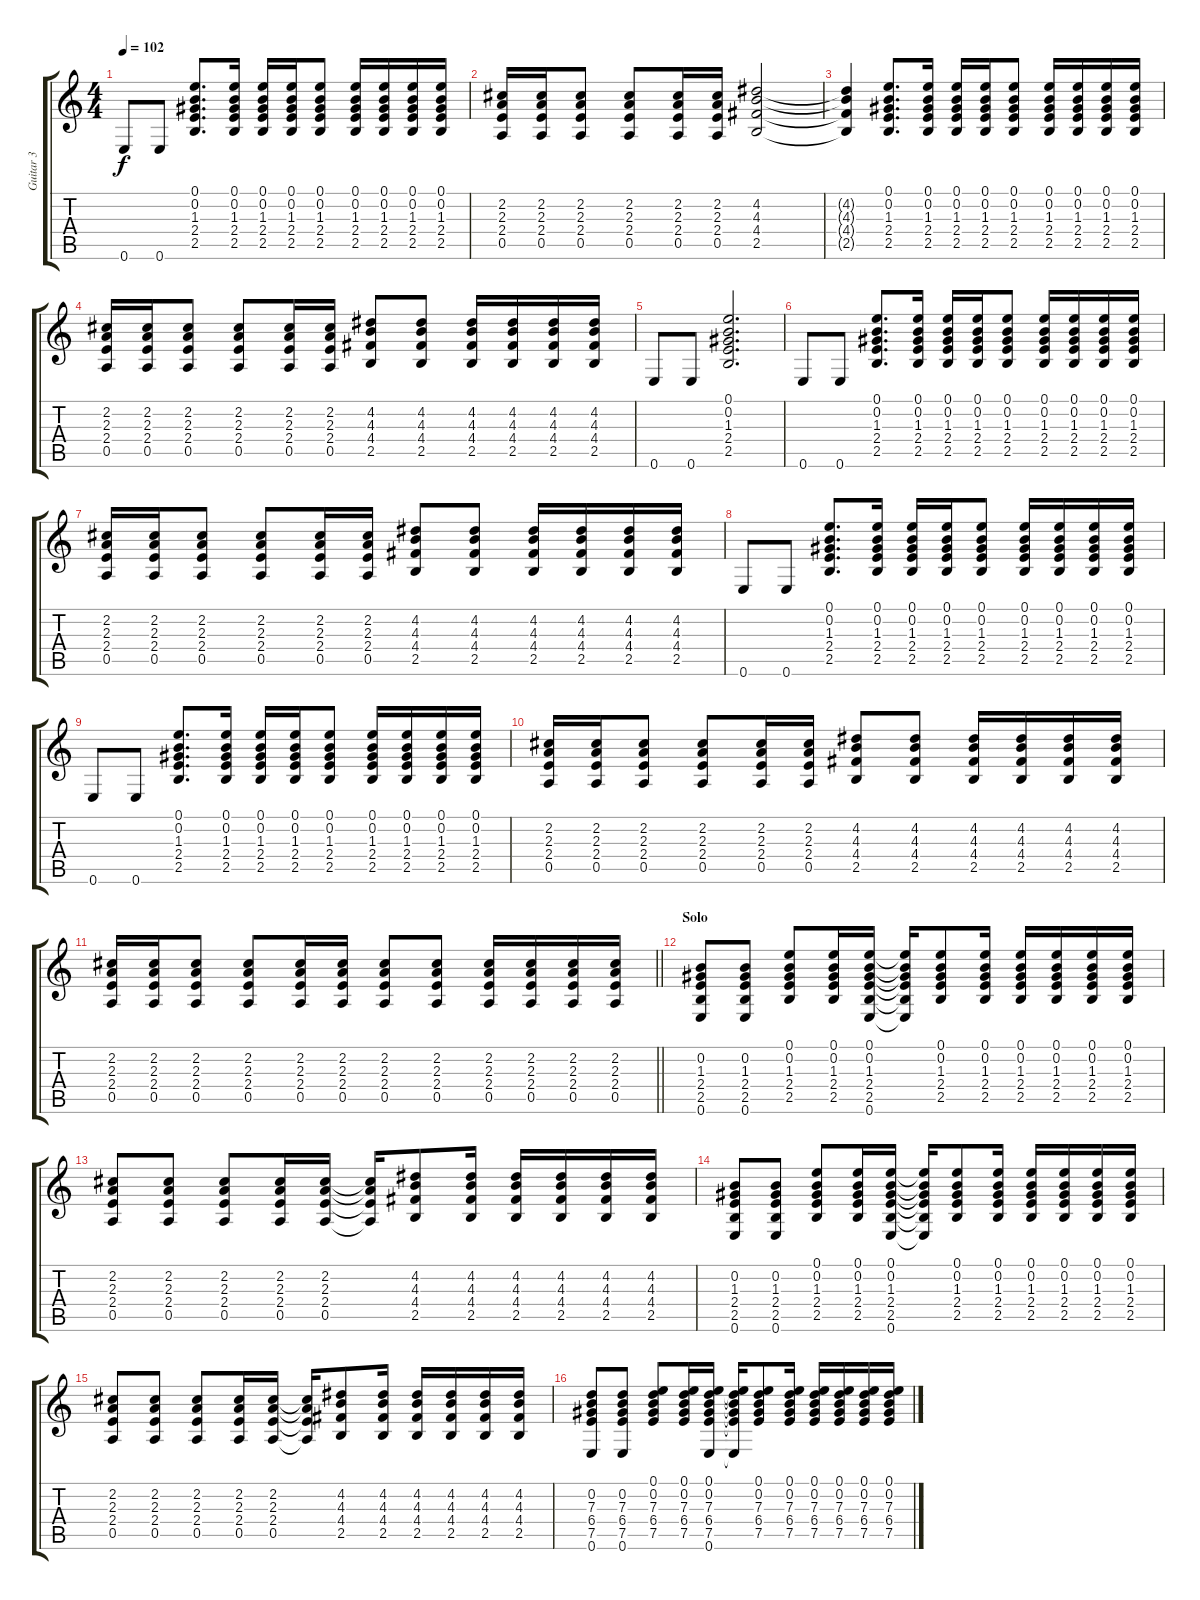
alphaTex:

\track ("Guitar 3" "Guitar 3") {instrument overdrivenguitar}
\staff {score tabs}
\tuning (E4 B3 G3 D3 A2 E2) {hide}
\ts (4 4)
\tempo 102
\clef g2
\ks c
0.6.8{dy f} 0.6.8 (0.1 0.2 1.3 2.4 2.5).8{d} (0.1 0.2 1.3 2.4 2.5).16 (0.1 0.2 1.3 2.4 2.5).16 (0.1 0.2 1.3 2.4 2.5).16 (0.1 0.2 1.3 2.4 2.5).8 (0.1 0.2 1.3 2.4 2.5).16 (0.1 0.2 1.3 2.4 2.5).16 (0.1 0.2 1.3 2.4 2.5).16 (0.1 0.2 1.3 2.4 2.5).16 |
(2.2 2.3 2.4 0.5).16 (2.2 2.3 2.4 0.5).16 (2.2 2.3 2.4 0.5).8 (2.2 2.3 2.4 0.5).8 (2.2 2.3 2.4 0.5).16 (2.2 2.3 2.4 0.5).16 (4.2 4.3 4.4 2.5).2 |
(4.2{t} 4.3{t} 4.4{t} 2.5{t}).4 (0.1 0.2 1.3 2.4 2.5).8{d} (0.1 0.2 1.3 2.4 2.5).16 (0.1 0.2 1.3 2.4 2.5).16 (0.1 0.2 1.3 2.4 2.5).16 (0.1 0.2 1.3 2.4 2.5).8 (0.1 0.2 1.3 2.4 2.5).16 (0.1 0.2 1.3 2.4 2.5).16 (0.1 0.2 1.3 2.4 2.5).16 (0.1 0.2 1.3 2.4 2.5).16 |
(2.2 2.3 2.4 0.5).16 (2.2 2.3 2.4 0.5).16 (2.2 2.3 2.4 0.5).8 (2.2 2.3 2.4 0.5).8 (2.2 2.3 2.4 0.5).16 (2.2 2.3 2.4 0.5).16 (4.2 4.3 4.4 2.5).8 (4.2 4.3 4.4 2.5).8 (4.2 4.3 4.4 2.5).16 (4.2 4.3 4.4 2.5).16 (4.2 4.3 4.4 2.5).16 (4.2 4.3 4.4 2.5).16 |
0.6.8 0.6.8 (0.1 0.2 1.3 2.4 2.5).2{d} |
0.6.8 0.6.8 (0.1 0.2 1.3 2.4 2.5).8{d} (0.1 0.2 1.3 2.4 2.5).16 (0.1 0.2 1.3 2.4 2.5).16 (0.1 0.2 1.3 2.4 2.5).16 (0.1 0.2 1.3 2.4 2.5).8 (0.1 0.2 1.3 2.4 2.5).16 (0.1 0.2 1.3 2.4 2.5).16 (0.1 0.2 1.3 2.4 2.5).16 (0.1 0.2 1.3 2.4 2.5).16 |
(2.2 2.3 2.4 0.5).16 (2.2 2.3 2.4 0.5).16 (2.2 2.3 2.4 0.5).8 (2.2 2.3 2.4 0.5).8 (2.2 2.3 2.4 0.5).16 (2.2 2.3 2.4 0.5).16 (4.2 4.3 4.4 2.5).8 (4.2 4.3 4.4 2.5).8 (4.2 4.3 4.4 2.5).16 (4.2 4.3 4.4 2.5).16 (4.2 4.3 4.4 2.5).16 (4.2 4.3 4.4 2.5).16 |
0.6.8 0.6.8 (0.1 0.2 1.3 2.4 2.5).8{d} (0.1 0.2 1.3 2.4 2.5).16 (0.1 0.2 1.3 2.4 2.5).16 (0.1 0.2 1.3 2.4 2.5).16 (0.1 0.2 1.3 2.4 2.5).8 (0.1 0.2 1.3 2.4 2.5).16 (0.1 0.2 1.3 2.4 2.5).16 (0.1 0.2 1.3 2.4 2.5).16 (0.1 0.2 1.3 2.4 2.5).16 |
0.6.8 0.6.8 (0.1 0.2 1.3 2.4 2.5).8{d} (0.1 0.2 1.3 2.4 2.5).16 (0.1 0.2 1.3 2.4 2.5).16 (0.1 0.2 1.3 2.4 2.5).16 (0.1 0.2 1.3 2.4 2.5).8 (0.1 0.2 1.3 2.4 2.5).16 (0.1 0.2 1.3 2.4 2.5).16 (0.1 0.2 1.3 2.4 2.5).16 (0.1 0.2 1.3 2.4 2.5).16 |
(2.2 2.3 2.4 0.5).16 (2.2 2.3 2.4 0.5).16 (2.2 2.3 2.4 0.5).8 (2.2 2.3 2.4 0.5).8 (2.2 2.3 2.4 0.5).16 (2.2 2.3 2.4 0.5).16 (4.2 4.3 4.4 2.5).8 (4.2 4.3 4.4 2.5).8 (4.2 4.3 4.4 2.5).16 (4.2 4.3 4.4 2.5).16 (4.2 4.3 4.4 2.5).16 (4.2 4.3 4.4 2.5).16 |
\barLineRight lightlight
(2.2 2.3 2.4 0.5).16 (2.2 2.3 2.4 0.5).16 (2.2 2.3 2.4 0.5).8 (2.2 2.3 2.4 0.5).8 (2.2 2.3 2.4 0.5).16 (2.2 2.3 2.4 0.5).16 (2.2 2.3 2.4 0.5).8 (2.2 2.3 2.4 0.5).8 (2.2 2.3 2.4 0.5).16 (2.2 2.3 2.4 0.5).16 (2.2 2.3 2.4 0.5).16 (2.2 2.3 2.4 0.5).16 |
\section ("" "Solo")
(0.2 1.3 2.4 2.5 0.6).8 (0.2 1.3 2.4 2.5 0.6).8 (0.1 0.2 1.3 2.4 2.5).8 (0.1 0.2 1.3 2.4 2.5).16 (0.1 0.2 1.3 2.4 2.5 0.6).16 (0.1{t} 0.2{t} 1.3{t} 2.4{t} 2.5{t} 0.6{t}).16 (0.1 0.2 1.3 2.4 2.5).8 (0.1 0.2 1.3 2.4 2.5).16 (0.1 0.2 1.3 2.4 2.5).16 (0.1 0.2 1.3 2.4 2.5).16 (0.1 0.2 1.3 2.4 2.5).16 (0.1 0.2 1.3 2.4 2.5).16 |
(2.2 2.3 2.4 0.5).8 (2.2 2.3 2.4 0.5).8 (2.2 2.3 2.4 0.5).8 (2.2 2.3 2.4 0.5).16 (2.2 2.3 2.4 0.5).16 (2.2{t} 2.3{t} 2.4{t} 0.5{t}).16 (4.2 4.3 4.4 2.5).8 (4.2 4.3 4.4 2.5).16 (4.2 4.3 4.4 2.5).16 (4.2 4.3 4.4 2.5).16 (4.2 4.3 4.4 2.5).16 (4.2 4.3 4.4 2.5).16 |
(0.2 1.3 2.4 2.5 0.6).8 (0.2 1.3 2.4 2.5 0.6).8 (0.1 0.2 1.3 2.4 2.5).8 (0.1 0.2 1.3 2.4 2.5).16 (0.1 0.2 1.3 2.4 2.5 0.6).16 (0.1{t} 0.2{t} 1.3{t} 2.4{t} 2.5{t} 0.6{t}).16 (0.1 0.2 1.3 2.4 2.5).8 (0.1 0.2 1.3 2.4 2.5).16 (0.1 0.2 1.3 2.4 2.5).16 (0.1 0.2 1.3 2.4 2.5).16 (0.1 0.2 1.3 2.4 2.5).16 (0.1 0.2 1.3 2.4 2.5).16 |
(2.2 2.3 2.4 0.5).8 (2.2 2.3 2.4 0.5).8 (2.2 2.3 2.4 0.5).8 (2.2 2.3 2.4 0.5).16 (2.2 2.3 2.4 0.5).16 (2.2{t} 2.3{t} 2.4{t} 0.5{t}).16 (4.2 4.3 4.4 2.5).8 (4.2 4.3 4.4 2.5).16 (4.2 4.3 4.4 2.5).16 (4.2 4.3 4.4 2.5).16 (4.2 4.3 4.4 2.5).16 (4.2 4.3 4.4 2.5).16 |
(0.2 7.3 6.4 7.5 0.6).8 (0.2 7.3 6.4 7.5 0.6).8 (0.1 0.2 7.3 6.4 7.5).8 (0.1 0.2 7.3 6.4 7.5).16 (0.1 0.2 7.3 6.4 7.5 0.6).16 (0.1{t} 0.2{t} 7.3{t} 6.4{t} 7.5{t} 0.6{t}).16 (0.1 0.2 7.3 6.4 7.5).8 (0.1 0.2 7.3 6.4 7.5).16 (0.1 0.2 7.3 6.4 7.5).16 (0.1 0.2 7.3 6.4 7.5).16 (0.1 0.2 7.3 6.4 7.5).16 (0.1 0.2 7.3 6.4 7.5).16
